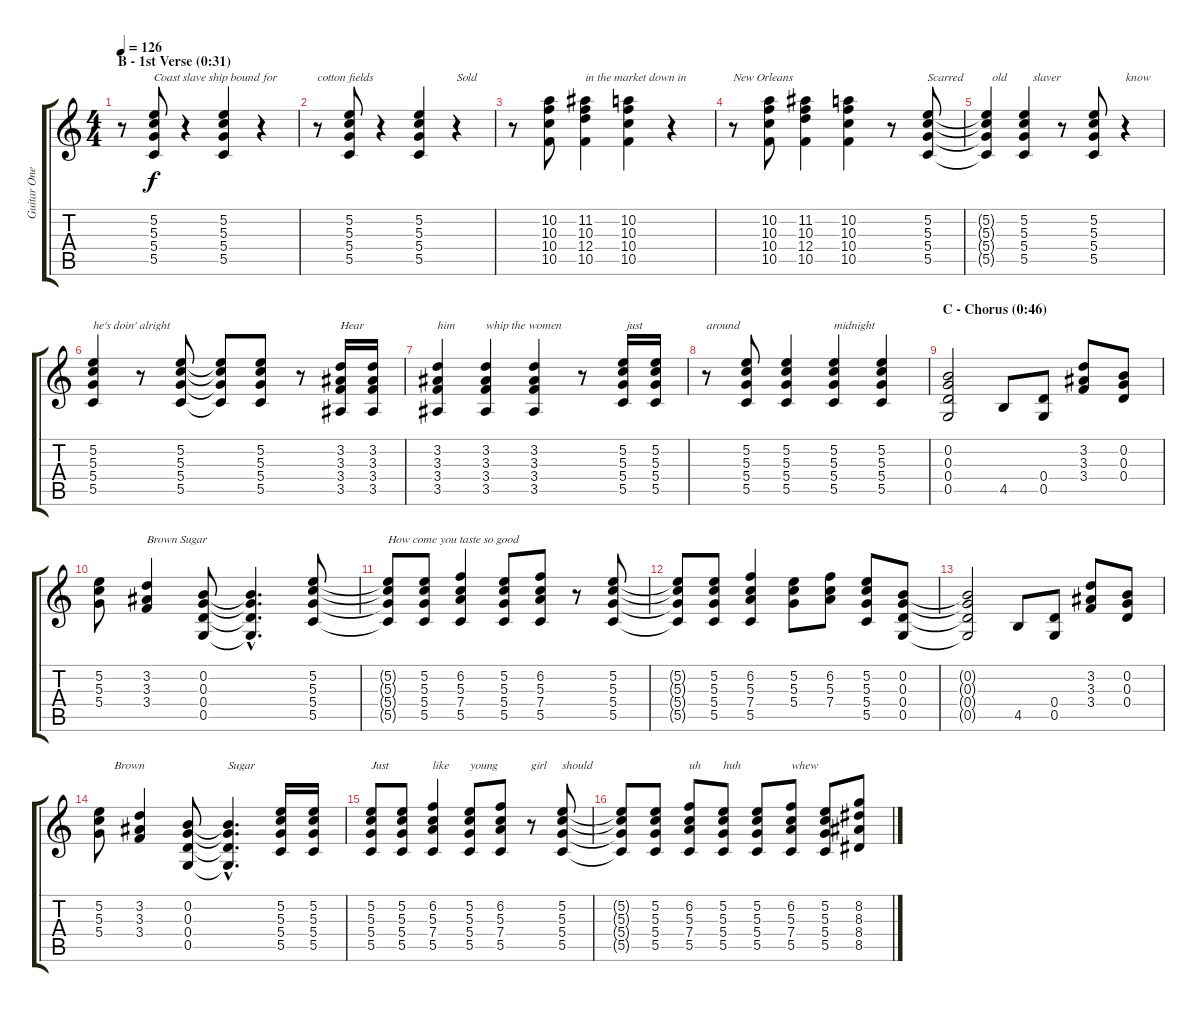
\track ("Guitar One" "Guitar One") {instrument distortionguitar}
\staff {score tabs}
\tuning (D4 B3 G3 D3 G2 D2) {hide}
\ts (4 4)
\section ("" "B - 1st Verse (0:31)")
\tempo 126
\clef g2
\ks c
r.8{dy f} (5.2 5.3 5.4 5.5).8{txt "Coast slave ship bound for"} r.4 (5.2 5.3 5.4 5.5).4 r.4 |
r.8{txt "cotton fields"} (5.2 5.3 5.4 5.5).8 r.4 (5.2 5.3 5.4 5.5).4 r.4{txt "Sold"} |
r.8 (10.2 10.3 10.4 10.5).8 (11.2 10.3 12.4 10.5).4{txt "in the market down in"} (10.2 10.3 10.4 10.5).4 r.4 |
r.8{txt "New Orleans"} (10.2 10.3 10.4 10.5).8 (11.2 10.3 12.4 10.5).4 (10.2 10.3 10.4 10.5).4 r.8 (5.2 5.3 5.4 5.5).8{txt "Scarred"} |
(5.2{t} 5.3{t} 5.4{t} 5.5{t}).4{txt "  old"} (5.2 5.3 5.4 5.5).4{txt "   slaver"} r.8 (5.2 5.3 5.4 5.5).8 r.4{txt "know"} |
(5.2 5.3 5.4 5.5).4{txt "he's doin' alright"} r.8 (5.2 5.3 5.4 5.5).8 (5.2{t} 5.3{t} 5.4{t} 5.5{t}).8 (5.2 5.3 5.4 5.5).8 r.8 (3.2 3.3 3.4 3.5).16{txt "Hear"} (3.2 3.3 3.4 3.5).16 |
(3.2 3.3 3.4 3.5).4{txt "him"} (3.2 3.3 3.4 3.5).4{txt "whip the women"} (3.2 3.3 3.4 3.5).4 r.8 (5.2 5.3 5.4 5.5).16{txt " just"} (5.2 5.3 5.4 5.5).16 |
r.8{txt "around"} (5.2 5.3 5.4 5.5).8 (5.2 5.3 5.4 5.5).4 (5.2 5.3 5.4 5.5).4{txt "midnight"} (5.2 5.3 5.4 5.5).4 |
\section ("" "C - Chorus (0:46)")
(0.2 0.3 0.4 0.5).2 4.5.8 (0.4 0.5).8 (3.2 3.3 3.4).8 (0.2 0.3 0.4).8 |
(5.2 5.3 5.4).8 (3.2 3.3 3.4).4{txt "Brown Sugar"} (0.2 0.3 0.4 0.5).8 (0.2{hac t} 0.3{hac t} 0.4{hac t} 0.5{hac t}).4{d} (5.2 5.3 5.4 5.5).8 |
(5.2{t} 5.3{t} 5.4{t} 5.5{t}).8{txt "How come you taste so good"} (5.2 5.3 5.4 5.5).8 (6.2 5.3 7.4 5.5).4 (5.2 5.3 5.4 5.5).8 (6.2 5.3 7.4 5.5).8 r.8 (5.2 5.3 5.4 5.5).8 |
(5.2{t} 5.3{t} 5.4{t} 5.5{t}).8 (5.2 5.3 5.4 5.5).8 (6.2 5.3 7.4 5.5).4 (5.2 5.3 5.4).8 (6.2 5.3 7.4).8 (5.2 5.3 5.4 5.5).8 (0.2 0.3 0.4 0.5).8 |
(0.2{t} 0.3{t} 0.4{t} 0.5{t}).2 4.5.8 (0.4 0.5).8 (3.2 3.3 3.4).8 (0.2 0.3 0.4).8 |
(5.2 5.3 5.4).8{txt "     Brown"} (3.2 3.3 3.4).4 (0.2 0.3 0.4 0.5).8 (0.2{hac t} 0.3{hac t} 0.4{hac t} 0.5{hac t}).4{d txt "Sugar"} (5.2 5.3 5.4 5.5).16 (5.2 5.3 5.4 5.5).16 |
(5.2 5.3 5.4 5.5).8{txt "Just"} (5.2 5.3 5.4 5.5).8 (6.2 5.3 7.4 5.5).4{txt "like"} (5.2 5.3 5.4 5.5).8{txt "young"} (6.2 5.3 7.4 5.5).8 r.8{txt "girl"} (5.2 5.3 5.4 5.5).8{txt "should"} |
(5.2{t} 5.3{t} 5.4{t} 5.5{t}).8 (5.2 5.3 5.4 5.5).8 (6.2 5.3 7.4 5.5).8{txt "uh"} (5.2 5.3 5.4 5.5).8{txt "huh"} (5.2 5.3 5.4 5.5).8 (6.2 5.3 7.4 5.5).8{txt "whew"} (5.2 5.3 5.4 5.5).8 (8.2 8.3 8.4 8.5).8
